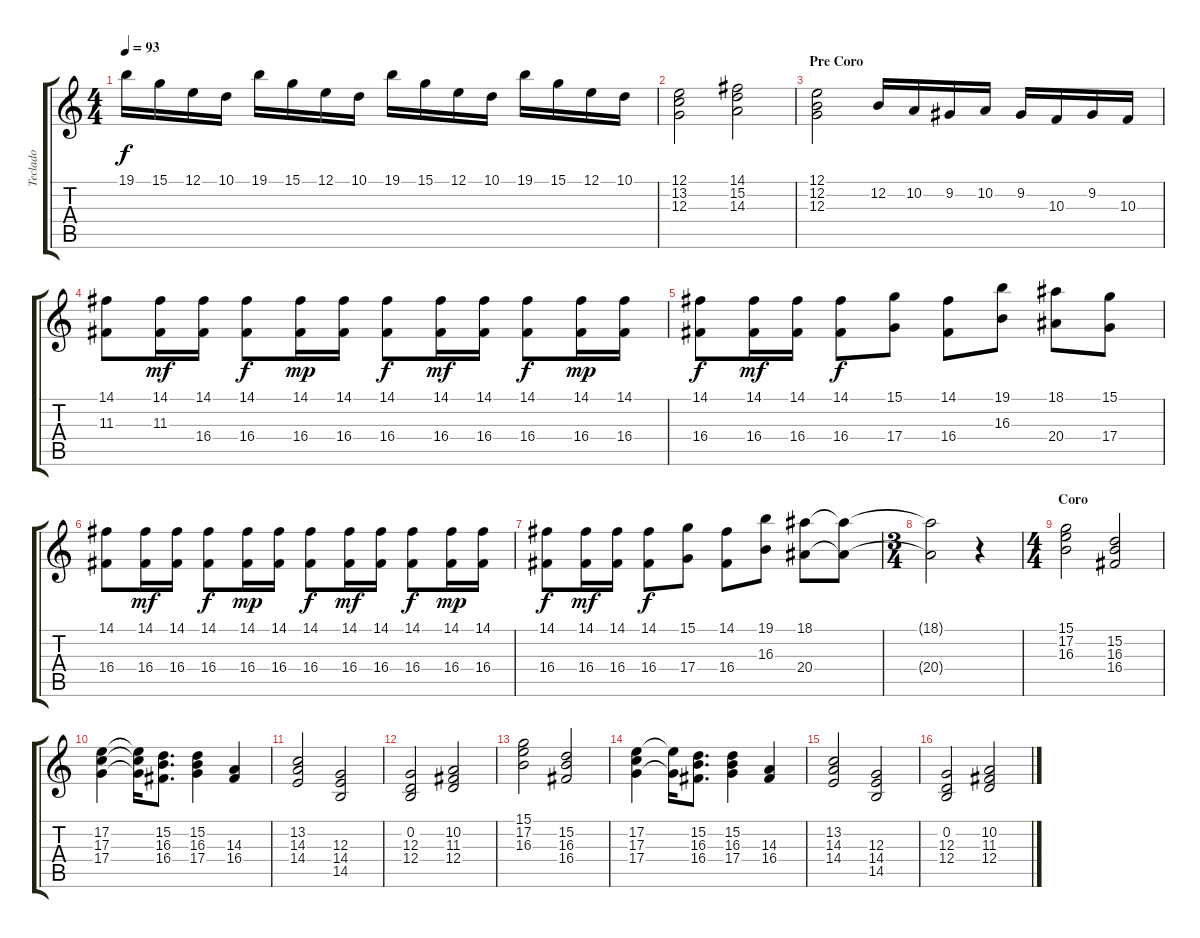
\track ("Teclado" "Teclado") {instrument churchorgan}
\staff {score tabs}
\tuning (E4 B3 G3 D3 A2 E2) {hide}
\ts (4 4)
\tempo 93
\clef g2
\ks c
19.1.16{dy f} 15.1.16 12.1.16 10.1.16 19.1.16 15.1.16 12.1.16 10.1.16 19.1.16 15.1.16 12.1.16 10.1.16 19.1.16 15.1.16 12.1.16 10.1.16 |
(12.1 13.2 12.3).2 (14.1 15.2 14.3).2 |
\section ("" "Pre Coro")
(12.1 12.2 12.3).2 12.2.16 10.2.16 9.2.16 10.2.16 9.2.16 10.3.16 9.2.16 10.3.16 |
(14.1 11.3).8{volume 16 instrument stringensemble1} (14.1 11.3).16{dy mf} (14.1 16.4).16 (14.1 16.4).8{dy f} (14.1 16.4).16{dy mp} (14.1 16.4).16 (14.1 16.4).8{dy f} (14.1 16.4).16{dy mf} (14.1 16.4).16 (14.1 16.4).8{dy f} (14.1 16.4).16{dy mp} (14.1 16.4).16 |
(14.1 16.4).8{dy f} (14.1 16.4).16{dy mf} (14.1 16.4).16 (14.1 16.4).8{dy f} (15.1 17.4).8 (14.1 16.4).8 (19.1 16.3).8 (18.1 20.4).8 (15.1 17.4).8 |
(14.1 16.4).8 (14.1 16.4).16{dy mf} (14.1 16.4).16 (14.1 16.4).8{dy f} (14.1 16.4).16{dy mp} (14.1 16.4).16 (14.1 16.4).8{dy f} (14.1 16.4).16{dy mf} (14.1 16.4).16 (14.1 16.4).8{dy f} (14.1 16.4).16{dy mp} (14.1 16.4).16 |
(14.1 16.4).8{dy f} (14.1 16.4).16{dy mf} (14.1 16.4).16 (14.1 16.4).8{dy f} (15.1 17.4).8 (14.1 16.4).8 (19.1 16.3).8 (18.1 20.4).8 (18.1{t} 20.4{t}).8 |
\ts (3 4)
(18.1{t} 20.4{t}).2 r.4 |
\ts (4 4)
\section ("" "Coro")
(15.1 17.2 16.3).2{volume 11 instrument churchorgan} (15.2 16.3 16.4).2 |
(17.2 17.3 17.4).4 (17.2{t} 17.3{t} 17.4{t}).16 (15.2 16.3 16.4).8{d} (15.2 16.3 17.4).4 (14.3 16.4).4 |
(13.2 14.3 14.4).2 (12.3 14.4 14.5).2 |
(0.2 12.3 12.4).2 (10.2 11.3 12.4).2 |
(15.1 17.2 16.3).2{volume 11 instrument churchorgan} (15.2 16.3 16.4).2 |
(17.2 17.3 17.4).4 (17.2{t} 17.4{t}).16 (15.2 16.3 16.4).8{d} (15.2 16.3 17.4).4 (14.3 16.4).4 |
(13.2 14.3 14.4).2 (12.3 14.4 14.5).2 |
(0.2 12.3 12.4).2 (10.2 11.3 12.4).2
